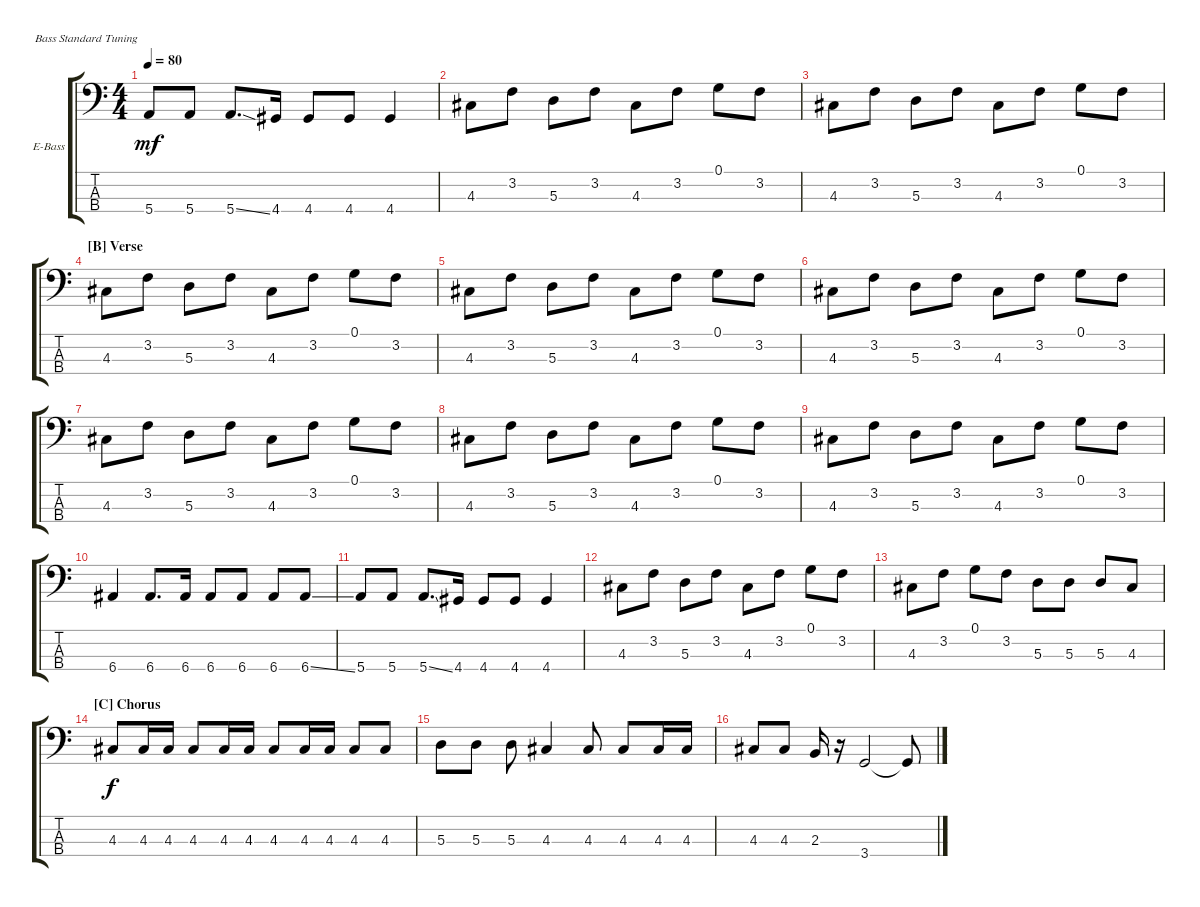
\defaultSystemsLayout 4
\bracketExtendMode groupsimilarinstruments
\firstSystemTrackNameOrientation horizontal
\otherSystemsTrackNameOrientation horizontal
\track ("Electric Bass" "E-Bass") {instrument electricbassfinger}
\staff {score tabs}
\tuning (G2 D2 A1 E1)
\ts (4 4)
\tempo 80
\clef f4
\scale
1.03909
\ks c
5.4.8{dy mf} 5.4.8 5.4{ss}.8{d} 4.4.16 4.4.8 4.4.8 4.4.4 |
\scale
0.960908 4.3.8 3.2.8 5.3.8 3.2.8 4.3.8 3.2.8 0.1.8 3.2.8 |
\scale
1.03909 4.3.8 3.2.8 5.3.8 3.2.8 4.3.8 3.2.8 0.1.8 3.2.8 |
\section ("B" "Verse")
\scale
0.960908 4.3.8 3.2.8 5.3.8 3.2.8 4.3.8 3.2.8 0.1.8 3.2.8 |
\scale
1.03909 4.3.8 3.2.8 5.3.8 3.2.8 4.3.8 3.2.8 0.1.8 3.2.8 |
\scale
0.960908 4.3.8 3.2.8 5.3.8 3.2.8 4.3.8 3.2.8 0.1.8 3.2.8 |
\scale
1.03909 4.3.8 3.2.8 5.3.8 3.2.8 4.3.8 3.2.8 0.1.8 3.2.8 |
\scale
0.960908 4.3.8 3.2.8 5.3.8 3.2.8 4.3.8 3.2.8 0.1.8 3.2.8 |
\scale
1.03909 4.3.8 3.2.8 5.3.8 3.2.8 4.3.8 3.2.8 0.1.8 3.2.8 |
\scale
0.960908 6.4.4 6.4.8{d} 6.4.16 6.4.8 6.4.8 6.4.8 6.4{ss}.8 |
\scale
1.03909 5.4.8 5.4.8 5.4{ss}.8{d} 4.4.16 4.4.8 4.4.8 4.4.4 |
\scale
0.960908 4.3.8 3.2.8 5.3.8 3.2.8 4.3.8 3.2.8 0.1.8 3.2.8 |
\scale
1.03909 4.3.8 3.2.8 0.1.8 3.2.8 5.3.8 5.3.8 5.3.8 4.3.8 |
\section ("C" "Chorus")
\scale
0.960908 4.3.8{dy f} 4.3.16 4.3.16 4.3.8 4.3.16 4.3.16 4.3.8 4.3.16 4.3.16 4.3.8 4.3.8 |
\scale
1.03909 5.3.8 5.3.8 5.3.8 4.3.4 4.3.8 4.3.8 4.3.16 4.3.16 |
\scale
0.960908 4.3.8 4.3.8 2.3.16 r.16 3.4.2 3.4{t}.8
